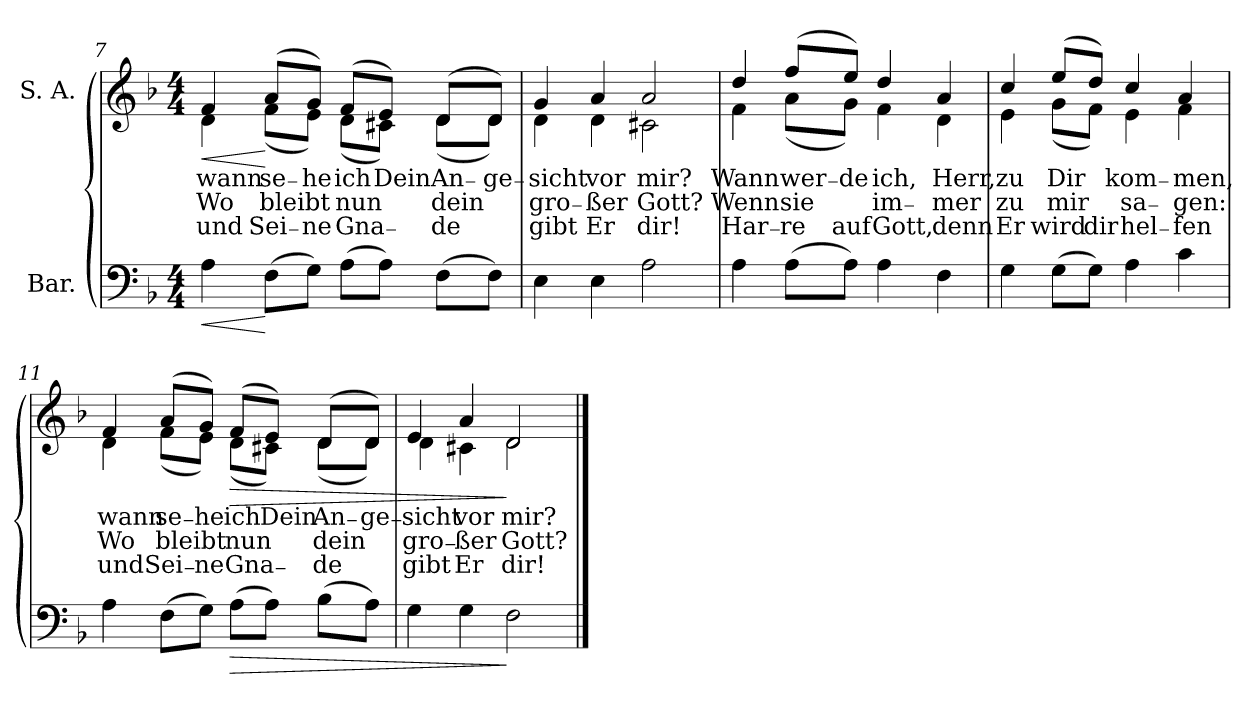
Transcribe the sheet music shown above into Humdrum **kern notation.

**kern	**dynam	**kern	**text	**text	**text	**dynam
*part2	*part2	*part1	*part1	*part1	*part1	*part1
*staff2	*staff2	*staff1	*staff1	*staff1	*staff1	*staff1
*I"Bar.	*	*I"S. A.	*	*	*	*
!!LO:LB:g=z
*clefF4	*	*clefG2	*	*	*	*
*k[b-]	*	*k[b-]	*	*	*	*
*d:	*	*d:	*	*	*	*
*M4/4	*	*M4/4	*	*	*	*
=7	=7	=7	=7	=7	=7	=7
!	!LO:HP:b	!	!	!	!	!
!	!	!	!LO:LY:b	!LO:LY:b	!LO:LY:b	!LO:HP:b
*	*	*^	*	*	*	*
4A\	<	4f/	4d\	wann	Wo	und	<
!	!	!	!	!LO:LY:b	!LO:LY:b	!LO:LY:b	!
(>8F\L	[	(>8a/L	(<8f\L	se₋	bleibt	Sei₋	[
!	!	!	!	!LO:LY:b	!	!LO:LY:b	!
8G\J)	.	8g/J)	8e\J)	he	.	ne	.
!	!	!	!	!LO:LY:b	!LO:LY:b	!LO:LY:b	!
(>8A\L	.	(>8f/L	(<8d\L	ich	nun	Gna₋	.
!	!	!	!	!LO:LY:b	!	!	!
8A\J)	.	8e/J)	8c#X\J)	Dein	.	.	.
!	!	!	!	!LO:LY:b	!LO:LY:b	!LO:LY:b	!
(>8F\L	.	(>8d/L	(<8d\L	An₋	dein	de	.
!	!	!	!	!LO:LY:b	!	!	!
8F\J)	.	8d/J)	8d\J)	ge₋	.	.	.
=8	=8	=8	=8	=8	=8	=8	=8
!	!	!	!	!LO:LY:b	!LO:LY:b	!LO:LY:b	!
4E\	.	4g/	4d\	sicht	gro₋	gibt	.
!	!	!	!	!LO:LY:b	!LO:LY:b	!LO:LY:b	!
4E\	.	4a/	4d\	vor	ßer	Er	.
!	!	!	!	!LO:LY:b	!LO:LY:b	!LO:LY:b	!
2A\	.	2a/	2c#X\	mir?	Gott?	dir!	.
=9	=9	=9	=9	=9	=9	=9	=9
!	!	!	!	!LO:LY:b	!LO:LY:b	!LO:LY:b	!
4A\	.	4dd/	4f\	Wann	Wenn	Har₋	.
!	!	!	!	!LO:LY:b	!LO:LY:b	!LO:LY:b	!
(>8A\L	.	(>8ff/L	(<8a\L	wer₋	sie	re	.
!	!	!	!	!LO:LY:b	!	!LO:LY:b	!
8A\J)	.	8ee/J)	8g\J)	de	.	auf	.
!	!	!	!	!LO:LY:b	!LO:LY:b	!LO:LY:b	!
4A\	.	4dd/	4f\	ich,	im₋	Gott,	.
!	!	!	!	!LO:LY:b	!LO:LY:b	!LO:LY:b	!
4F\	.	4a/	4d\	Herr,	mer	denn	.
!!LO:LB:g=z	!!
=10	=10	=10	=10	=10	=10	=10	=10
!	!	!	!	!LO:LY:b	!LO:LY:b	!LO:LY:b	!
4G\	.	4cc/	4e\	zu	zu	Er	.
!	!	!	!	!LO:LY:b	!LO:LY:b	!LO:LY:b	!
(>8G\L	.	(>8ee/L	(<8g\L	Dir	mir	wird	.
!	!	!	!	!	!	!LO:LY:b	!
8G\J)	.	8dd/J)	8f\J)	.	.	dir	.
!	!	!	!	!LO:LY:b	!LO:LY:b	!LO:LY:b	!
4A\	.	4cc/	4e\	kom₋	sa₋	hel₋	.
!	!	!	!	!LO:LY:b	!LO:LY:b	!LO:LY:b	!
4c\	.	4a/	4f\	men,	gen:	fen	.
=11	=11	=11	=11	=11	=11	=11	=11
!	!	!	!	!LO:LY:b	!LO:LY:b	!LO:LY:b	!
4A\	.	4f/	4d\	wann	Wo	und	.
!	!	!	!	!LO:LY:b	!LO:LY:b	!LO:LY:b	!
(>8F\L	.	(>8a/L	(<8f\L	se₋	bleibt	Sei₋	.
!	!	!	!	!LO:LY:b	!	!LO:LY:b	!
8G\J)	.	8g/J)	8e\J)	he	.	ne	.
!	!LO:HP:b	!	!	!	!	!	!
!	!	!	!	!LO:LY:b	!LO:LY:b	!LO:LY:b	!LO:HP:b
(>8A\L	>	(>8f/L	(<8d\L	ich	nun	Gna₋	>
!	!	!	!	!LO:LY:b	!	!	!
8A\J)	.	8e/J)	8c#X\J)	Dein	.	.	.
!	!	!	!	!LO:LY:b	!LO:LY:b	!LO:LY:b	!
(>8B-\L	.	(>8d/L	(<8d\L	An₋	dein	de	.
!	!	!	!	!LO:LY:b	!	!	!
8A\J)	.	8d/J)	8d\J)	ge₋	.	.	.
=12	=12	=12	=12	=12	=12	=12	=12
!	!	!	!	!LO:LY:b	!LO:LY:b	!LO:LY:b	!
4G\	.	4e/	4d\	sicht	gro₋	gibt	.
!	!	!	!	!LO:LY:b	!LO:LY:b	!LO:LY:b	!
4G\	.	4a/	4c#X\	vor	ßer	Er	.
!	!	!	!	!LO:LY:b	!LO:LY:b	!LO:LY:b	!
2F\	]	2d/	2d\	mir?	Gott?	dir!	]
*	*	*v	*v	*	*	*	*
==	==	==	==	==	==	==
*-	*-	*-	*-	*-	*-	*-
